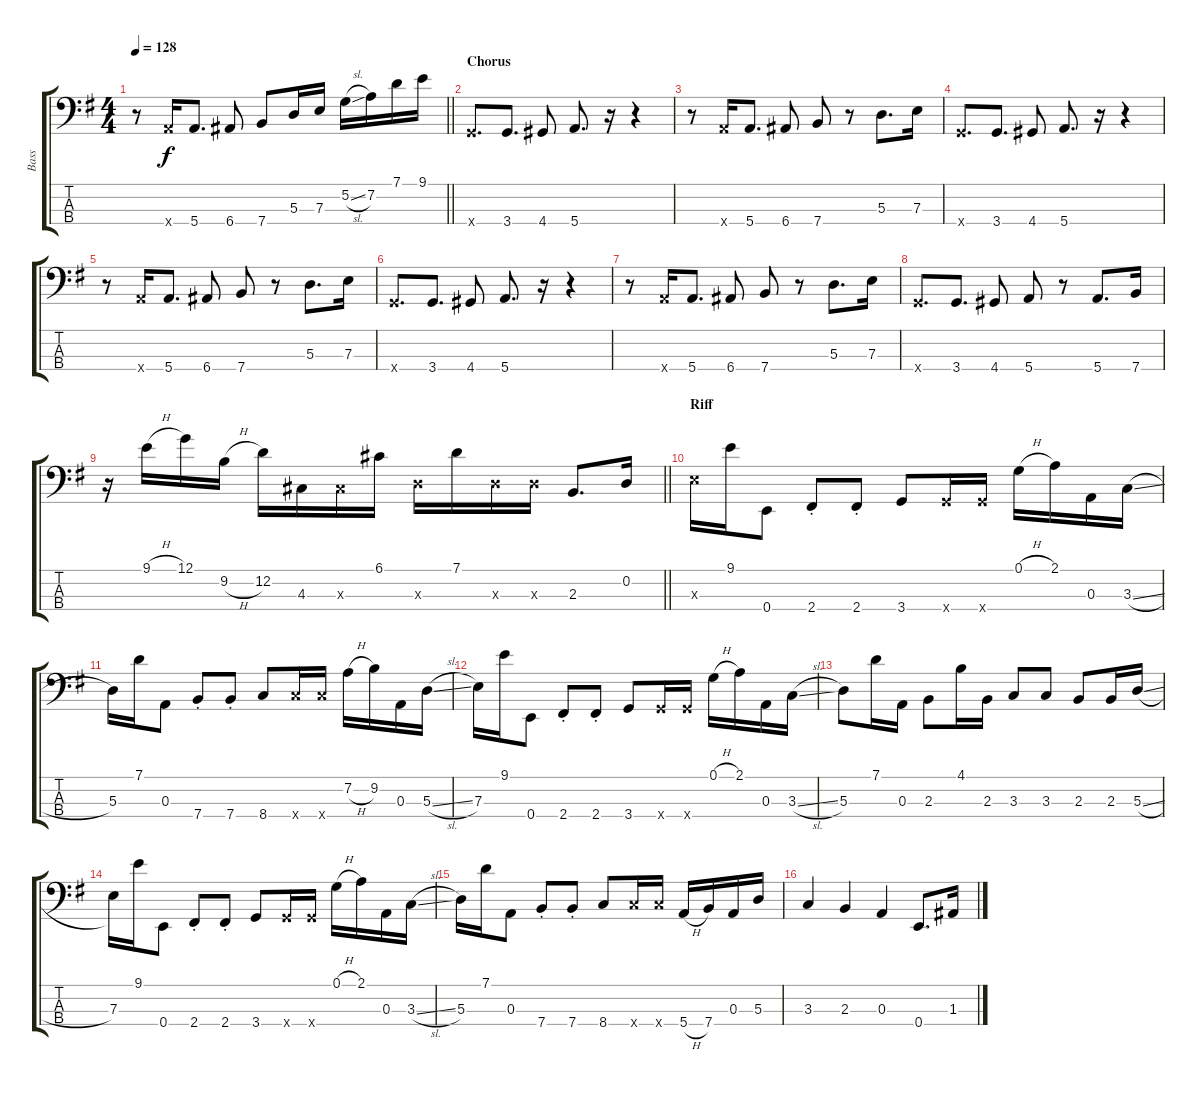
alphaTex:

\track ("Bass" "Bass") {instrument slapbass1}
\staff {score tabs}
\tuning (G2 D2 A1 E1) {hide}
\ts (4 4)
\tempo 128
\clef f4
\barLineRight lightlight
\ks eminor
r.8{dy f} 5.4{x}.16 5.4.8{d} 6.4.8 7.4.8 5.3.16 7.3.16 5.2{sl}.16 7.2.16 7.1.16 9.1.16 |
\section ("" "Chorus")
3.4{x}.8{d} 3.4.8{d} 4.4.8 5.4.8{d} r.16 r.4 |
r.8 5.4{x}.16 5.4.8{d} 6.4.8 7.4.8 r.8 5.3.8{d} 7.3.16 |
3.4{x}.8{d} 3.4.8{d} 4.4.8 5.4.8{d} r.16 r.4 |
r.8 5.4{x}.16 5.4.8{d} 6.4.8 7.4.8 r.8 5.3.8{d} 7.3.16 |
3.4{x}.8{d} 3.4.8{d} 4.4.8 5.4.8{d} r.16 r.4 |
r.8 5.4{x}.16 5.4.8{d} 6.4.8 7.4.8 r.8 5.3.8{d} 7.3.16 |
3.4{x}.8{d} 3.4.8{d} 4.4.8 5.4.8 r.8 5.4.8{d} 7.4.16 |
\barLineRight lightlight
r.16 9.1{h}.16 12.1.16 9.2{h}.16 12.2.16 4.3.16 4.3{x}.16 6.1.16 5.3{x}.16 7.1.16 5.3{x}.16 5.3{x}.16 2.3.8{d} 0.2.16 |
\section ("" "Riff")
7.3{x}.16 9.1.16 0.4.8 2.4{st}.8 2.4{st}.8 3.4.8 3.4{x}.16 3.4{x}.16 0.1{h}.16 2.1.16 0.3.16 3.3{sl}.16 |
5.3.16 7.1.16 0.3.8 7.4{st}.8 7.4{st}.8 8.4.8 8.4{x}.16 8.4{x}.16 7.2{h}.16 9.2.16 0.3.16 5.3{sl}.16 |
7.3.16 9.1.16 0.4.8 2.4{st}.8 2.4{st}.8 3.4.8 3.4{x}.16 3.4{x}.16 0.1{h}.16 2.1.16 0.3.16 3.3{sl}.16 |
5.3.8 7.1.16 0.3.16 2.3.8 4.1.16 2.3.16 3.3.8 3.3.8 2.3.8 2.3.16 5.3{sl}.16 |
7.3.16 9.1.16 0.4.8 2.4{st}.8 2.4{st}.8 3.4.8 3.4{x}.16 3.4{x}.16 0.1{h}.16 2.1.16 0.3.16 3.3{sl}.16 |
5.3.16 7.1.16 0.3.8 7.4{st}.8 7.4{st}.8 8.4.8 8.4{x}.16 8.4{x}.16 5.4{h}.16 7.4.16 0.3.16 5.3.16 |
3.3.4 2.3.4 0.3.4 0.4.8{d} 1.3.16
